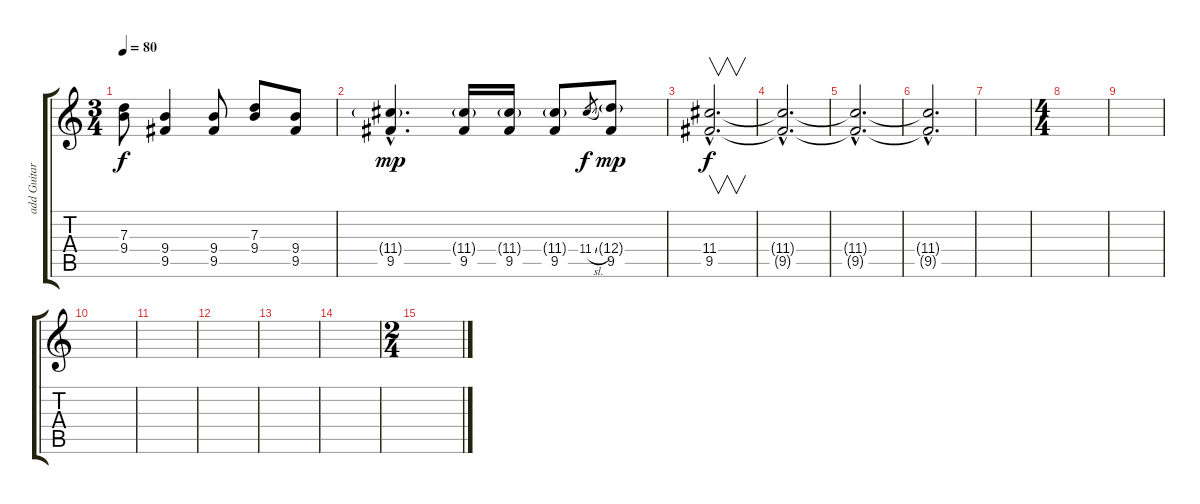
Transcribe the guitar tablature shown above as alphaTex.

\track ("add Guitar" "add Guitar") {instrument acousticguitarnylon}
\staff {score tabs}
\tuning (E4 B3 G3 D3 A2 E2) {hide}
\ts (3 4)
\tempo 80
\clef g2
\ks c
(7.3 9.4).8{dy f} (9.4 9.5).4 (9.4 9.5).8 (7.3 9.4).8 (9.4 9.5).8 |
(11.4{g hac} 9.5{hac}).4{d dy mp} (11.4{g} 9.5).16 (11.4{g} 9.5).16 (11.4{g} 9.5).8 11.4{sl}.8{gr dy f} (12.4{g} 9.5).8{dy mp} |
(11.4{hac} 9.5{hac}).2{v d dy f} |
(11.4{hac t} 9.5{hac t}).2{d} |
(11.4{hac t} 9.5{hac t}).2{d} |
(11.4{hac t} 9.5{hac t}).2{d} |
|
\ts (4 4)
|
|
|
|
|
|
|
\ts (2 4)
